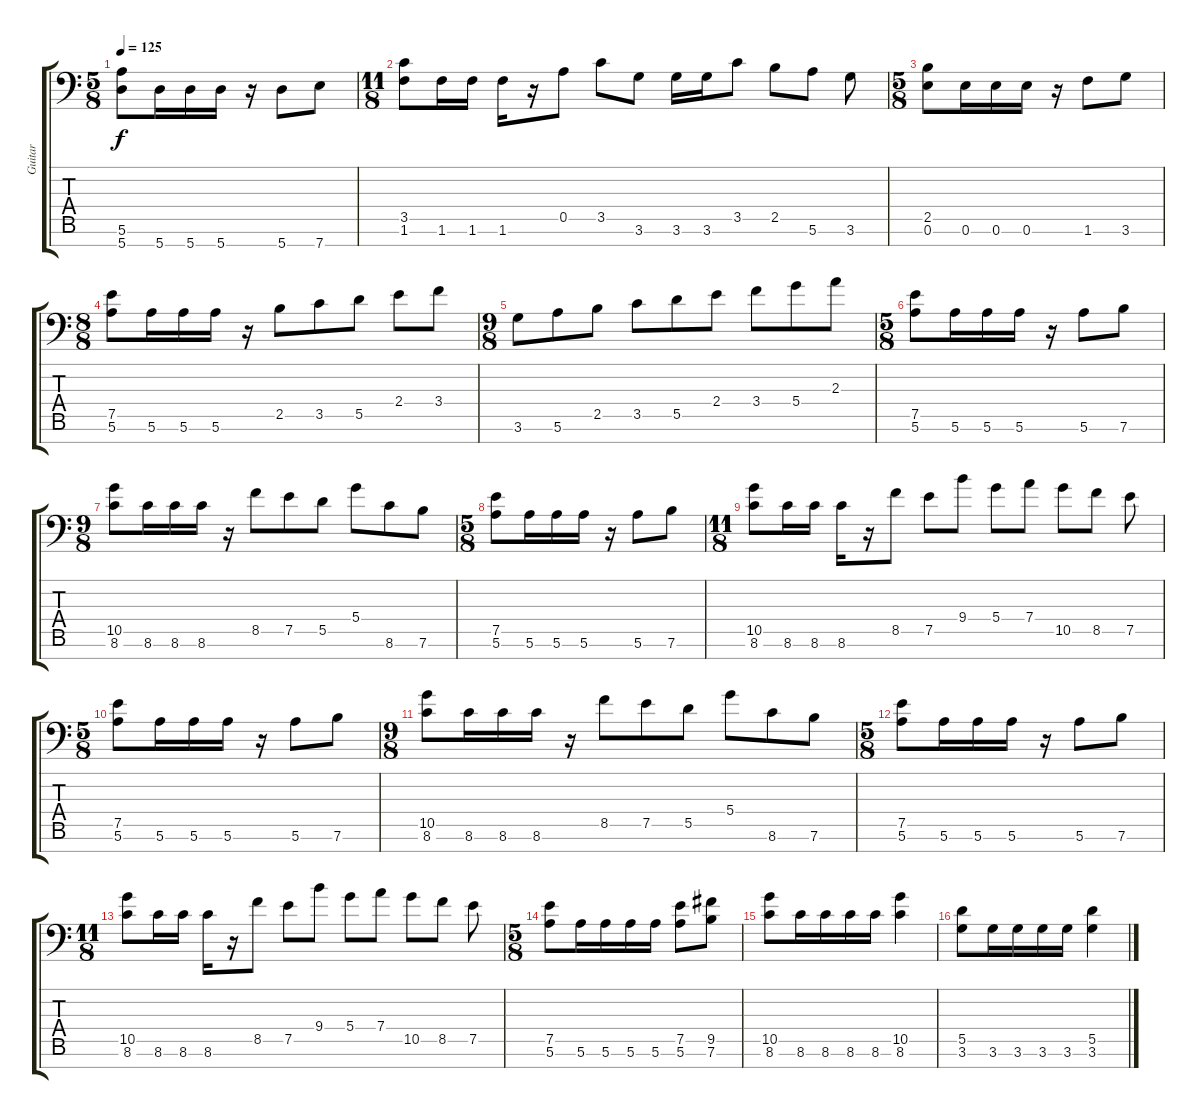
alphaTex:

\track ("Guitar " "Guitar ") {instrument distortionguitar}
\staff {score tabs}
\tuning (E4 B3 G3 D3 A2 E2 A1) {hide}
\ts (5 8)
\tempo 125
\clef f4
\ks c
(5.6 5.7).8{dy f} 5.7.16 5.7.16 5.7.16 r.16 5.7.8 7.7.8 |
\ts (11 8)
(3.5 1.6).8 1.6.16 1.6.16 1.6.16 r.16 0.5.8 3.5.8 3.6.8 3.6.16 3.6.16 3.5.8 2.5.8 5.6.8 3.6.8 |
\ts (5 8)
(2.5 0.6).8 0.6.16 0.6.16 0.6.16 r.16 1.6.8 3.6.8 |
\ts (8 8)
(7.5 5.6).8 5.6.16 5.6.16 5.6.16 r.16 2.5.8 3.5.8 5.5.8 2.4.8 3.4.8 |
\ts (9 8)
3.6.8 5.6.8 2.5.8 3.5.8 5.5.8 2.4.8 3.4.8 5.4.8 2.3.8 |
\ts (5 8)
(7.5 5.6).8 5.6.16 5.6.16 5.6.16 r.16 5.6.8 7.6.8 |
\ts (9 8)
(10.5 8.6).8 8.6.16 8.6.16 8.6.16 r.16 8.5.8 7.5.8 5.5.8 5.4.8 8.6.8 7.6.8 |
\ts (5 8)
(7.5 5.6).8 5.6.16 5.6.16 5.6.16 r.16 5.6.8 7.6.8 |
\ts (11 8)
(10.5 8.6).8 8.6.16 8.6.16 8.6.16 r.16 8.5.8 7.5.8 9.4.8 5.4.8 7.4.8 10.5.8 8.5.8 7.5.8 |
\ts (5 8)
(7.5 5.6).8 5.6.16 5.6.16 5.6.16 r.16 5.6.8 7.6.8 |
\ts (9 8)
(10.5 8.6).8 8.6.16 8.6.16 8.6.16 r.16 8.5.8 7.5.8 5.5.8 5.4.8 8.6.8 7.6.8 |
\ts (5 8)
(7.5 5.6).8 5.6.16 5.6.16 5.6.16 r.16 5.6.8 7.6.8 |
\ts (11 8)
(10.5 8.6).8 8.6.16 8.6.16 8.6.16 r.16 8.5.8 7.5.8 9.4.8 5.4.8 7.4.8 10.5.8 8.5.8 7.5.8 |
\ts (5 8)
(7.5 5.6).8 5.6.16 5.6.16 5.6.16 5.6.16 (7.5 5.6).8 (9.5 7.6).8 |
(10.5 8.6).8 8.6.16 8.6.16 8.6.16 8.6.16 (10.5 8.6).4 |
(5.5 3.6).8 3.6.16 3.6.16 3.6.16 3.6.16 (5.5 3.6).4
